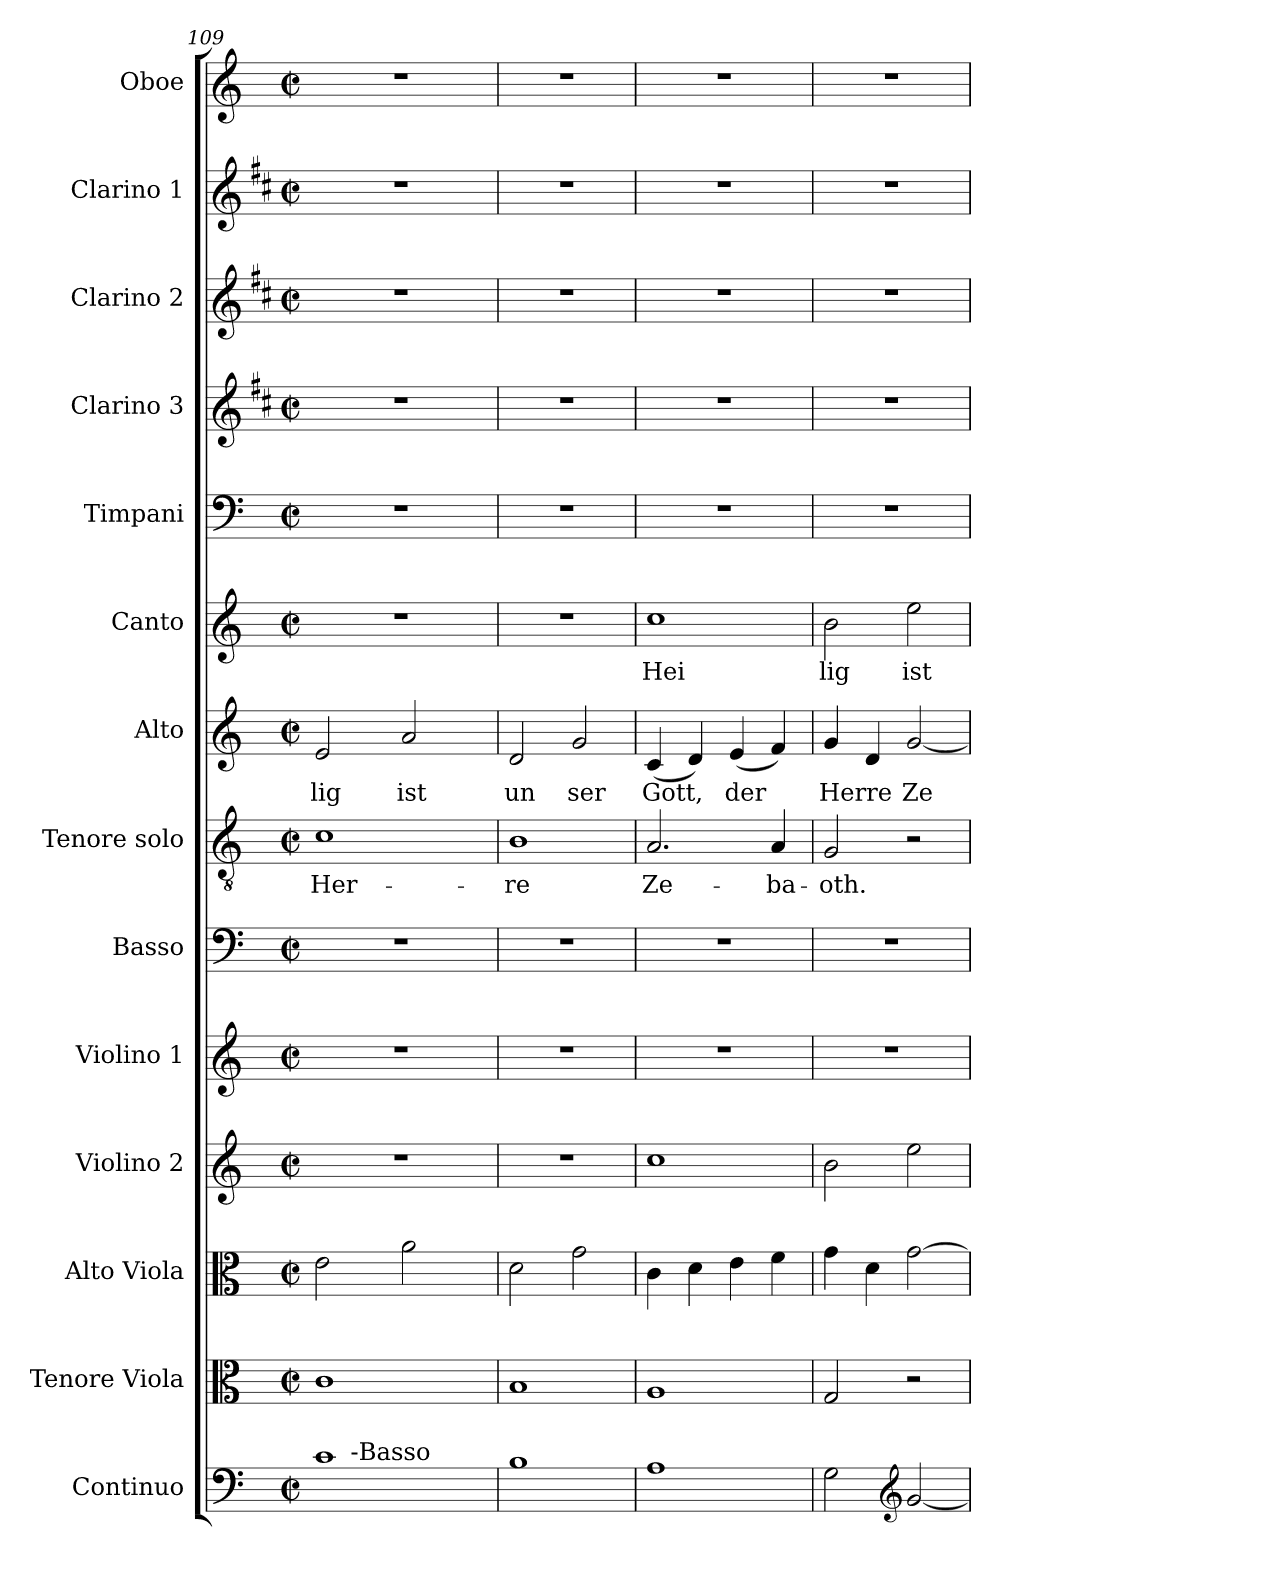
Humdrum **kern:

**kern	**kern	**kern	**kern	**kern	**kern	**kern	**text	**kern	**text	**kern	**text	**kern	**kern	**kern	**kern	**kern
*part14	*part13	*part12	*part11	*part10	*part9	*part8	*part8	*part7	*part7	*part6	*part6	*part5	*part4	*part3	*part2	*part1
*staff14	*staff13	*staff12	*staff11	*staff10	*staff9	*staff8	*staff8	*staff7	*staff7	*staff6	*staff6	*staff5	*staff4	*staff3	*staff2	*staff1
*I"Continuo	*I"Tenore Viola	*I"Alto Viola	*I"Violino 2	*I"Violino 1	*I"Basso	*I"Tenore solo	*	*I"Alto	*	*I"Canto	*	*I"Timpani	*I"Clarino 3	*I"Clarino 2	*I"Clarino 1	*I"Oboe
*I'Continuo	*I'Tenore Viola	*I'Alto Viola	*I'Violino 2	*I'Violino 1	*I'Basso	*I'Tenore	*	*I'Alto	*	*I'Canto	*	*I'Timpani	*I'Clarino 3	*I'Clarino 2	*I'Clarino 1	*I'Oboe
*clefF4	*clefC3	*clefC3	*clefG2	*clefG2	*clefF4	*clefGv2	*	*clefG2	*	*clefG2	*	*clefF4	*clefG2	*clefG2	*clefG2	*clefG2
*	*	*	*	*	*	*	*	*	*	*	*	*	*ITrd1c2	*ITrd1c2	*ITrd1c2	*
*k[]	*k[]	*k[]	*k[]	*k[]	*k[]	*k[]	*	*k[]	*	*k[]	*	*k[]	*k[]	*k[]	*k[]	*k[]
*C:	*C:	*C:	*C:	*C:	*C:	*C:	*	*C:	*	*C:	*	*C:	*C:	*C:	*C:	*C:
*M2/2	*M2/2	*M2/2	*M2/2	*M2/2	*M2/2	*M2/2	*	*M2/2	*	*M2/2	*	*M2/2	*M2/2	*M2/2	*M2/2	*M2/2
*met(c|)	*met(c|)	*met(c|)	*met(c|)	*met(c|)	*met(c|)	*met(c|)	*	*met(c|)	*	*met(c|)	*	*met(c|)	*met(c|)	*met(c|)	*met(c|)	*met(c|)
=109	=109	=109	=109	=109	=109	=109	=109	=109	=109	=109	=109	=109	=109	=109	=109	=109
!	!	!	!	!	!	!	!LO:LY:b	!	!LO:LY:b:cj	!	!	!	!	!	!	!
*^	*	*	*	*	*	*	*	*	*	*	*	*	*	*	*	*
1c	8ryy	1c	2e\	1r	1r	1r	1c	Her-	2e/	lig	1r	.	1r	1r	1r	1r	1r
.	64ryy	.	.	.	.	.	.	.	.	.	.	.	.	.	.	.	.
!	!LO:TX:a:t=-Basso	!	!	!	!	!	!	!	!	!	!	!	!	!	!	!	!
.	2ryy	.	.	.	.	.	.	.	.	.	.	.	.	.	.	.	.
!	!	!	!	!	!	!	!	!	!	!LO:LY:b:cj	!	!	!	!	!	!	!
.	.	.	2a\	.	.	.	.	.	2a/	ist	.	.	.	.	.	.	.
.	4ryy	.	.	.	.	.	.	.	.	.	.	.	.	.	.	.	.
.	16..ryy	.	.	.	.	.	.	.	.	.	.	.	.	.	.	.	.
=110	=110	=110	=110	=110	=110	=110	=110	=110	=110	=110	=110	=110	=110	=110	=110	=110	=110
!	!	!	!	!	!	!	!	!LO:LY:b	!	!LO:LY:b:cj	!	!	!	!	!	!	!
*v	*v	*	*	*	*	*	*	*	*	*	*	*	*	*	*	*	*
1B	1B	2d\	1r	1r	1r	1B	-re	2d/	un	1r	.	1r	1r	1r	1r	1r
!	!	!	!	!	!	!	!	!	!LO:LY:b:cj	!	!	!	!	!	!	!
.	.	2g\	.	.	.	.	.	2g/	ser	.	.	.	.	.	.	.
=111	=111	=111	=111	=111	=111	=111	=111	=111	=111	=111	=111	=111	=111	=111	=111	=111
!	!	!	!	!	!	!	!LO:LY:b	!	!LO:LY:b:cj	!	!LO:LY:b:cj	!	!	!	!	!
1A	1A	4c\	1cc	1r	1r	2.A/	Ze-	(<4c/	Gott,	1cc	Hei	1r	1r	1r	1r	1r
!	!	!	!	!	!	!	!	!	!LO:LY:b:cj	!	!	!	!	!	!	!
.	.	4d\	.	.	.	.	.	4d/)	.	.	.	.	.	.	.	.
!	!	!	!	!	!	!	!	!	!LO:LY:b:cj	!	!	!	!	!	!	!
.	.	4e\	.	.	.	.	.	(<4e/	der	.	.	.	.	.	.	.
!	!	!	!	!	!	!	!LO:LY:b	!	!LO:LY:b:cj	!	!	!	!	!	!	!
.	.	4f\	.	.	.	4A/	-ba-	4f/)	.	.	.	.	.	.	.	.
!!LO:PB:g=z
=112	=112	=112	=112	=112	=112	=112	=112	=112	=112	=112	=112	=112	=112	=112	=112	=112
!	!	!	!	!LO:N:vis=2	!LO:N:vis=2	!	!LO:LY:b	!	!LO:LY:b:cj	!	!LO:LY:b:cj	!LO:N:vis=2	!LO:N:vis=2	!LO:N:vis=2	!LO:N:vis=2	!LO:N:vis=2
2G\	2G/	4g\	2b\	1r	1r	2G/	-oth.	4g/	Herre	2b\	lig	1r	1r	1r	1r	1r
!	!	!	!	!	!	!	!	!	!LO:LY:b:cj	!	!	!	!	!	!	!
.	.	4d\	.	.	.	.	.	4d/	.	.	.	.	.	.	.	.
*clefG2	*	*	*	*	*	*	*	*	*	*	*	*	*	*	*	*
!	!	!	!	!	!	!	!	!	!LO:LY:b:cj	!	!LO:LY:b:cj	!	!	!	!	!
[<2g/	2r	[>2g\	2ee\	.	.	2r	.	[<2g/	Ze	2ee\	ist	.	.	.	.	.
=	=	=	=	=	=	=	=	=	=	=	=	=	=	=	=	=
*-	*-	*-	*-	*-	*-	*-	*-	*-	*-	*-	*-	*-	*-	*-	*-	*-
